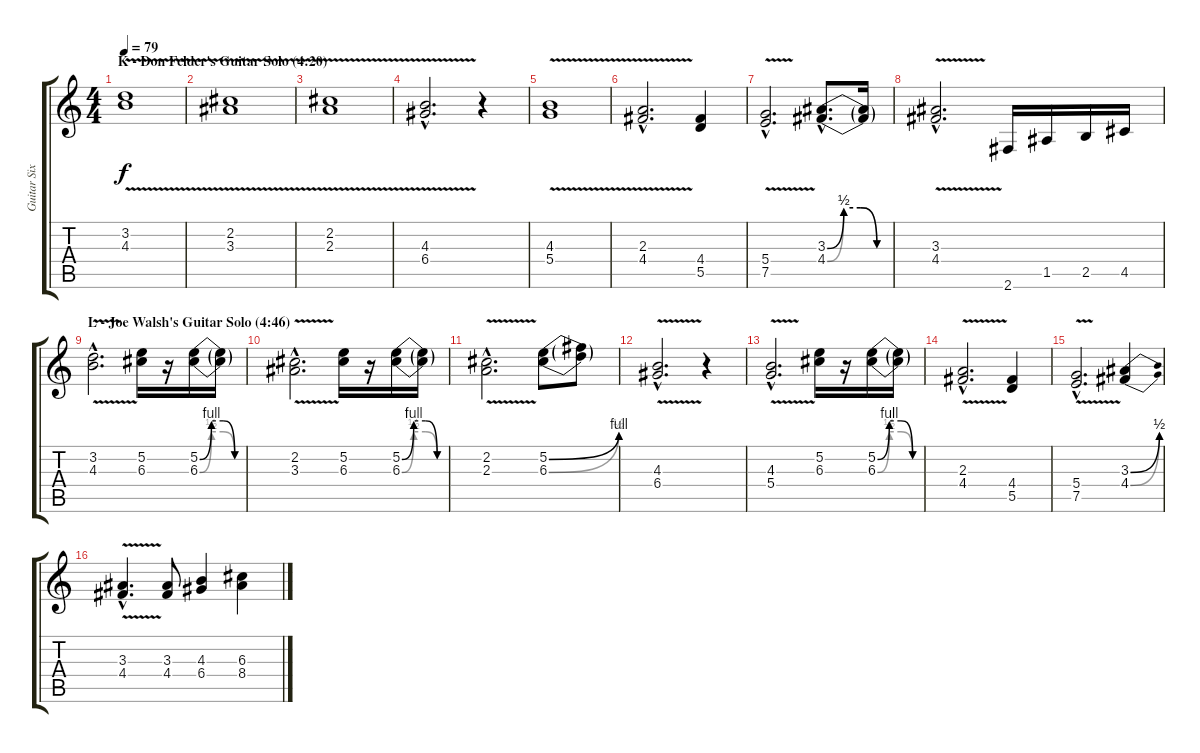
\track ("Guitar Six" "Guitar Six") {instrument distortionguitar}
\staff {score tabs}
\tuning (E4 B3 G3 D3 A2 E2) {hide}
\ts (4 4)
\section ("" "K - Don Felder's Guitar Solo (4:20)")
\tempo 79
\clef g2
\ks c
(3.2{v} 4.3{v}).1{dy f} |
(2.2{v} 3.3{v}).1 |
(2.2{v} 2.3{v}).1 |
(4.3{v hac} 6.4{v hac}).2{d} r.4 |
(4.3{v} 5.4{v}).1 |
(2.3{v hac} 4.4{v hac}).2{d} (4.4 5.5).4 |
(5.4{v hac} 7.5{v hac}).2{d} (3.3{be (custom 0 0 15 2 30 2 45 0 60 0) hac} 4.4{be (custom 0 0 15 2 30 2 45 0 60 0) hac}).8{d} (3.3{t} 4.4{t}).16 |
(3.3{v hac} 4.4{v hac}).2{d} 2.6.16 1.5.16 2.5.16 4.5.16 |
\section ("" "L - Joe Walsh's Guitar Solo (4:46)")
(3.2{v hac} 4.3{v hac}).2{d} (5.2 6.3).16 r.16 (5.2{be (custom 0 0 15 4 30 4 45 0 60 0)} 6.3{be (custom 0 0 15 2 30 2 45 0 60 0)}).16 (5.2{t} 6.3{t}).16 |
(2.2{v hac} 3.3{v hac}).2{d} (5.2 6.3).16 r.16 (5.2{be (custom 0 0 15 4 30 4 45 0 60 0)} 6.3{be (custom 0 0 15 2 30 2 45 0 60 0)}).16 (5.2{t} 6.3{t}).16 |
(2.2{v hac} 2.3{v hac}).2{d} (5.2{be (bend 0 0 60 4)} 6.3{be (bend 0 0 60 2)}).8 (5.2{t} 6.3{t}).8 |
(4.3{v hac} 6.4{v hac}).2{d} r.4 |
(4.3{v hac} 5.4{v hac}).2{d} (5.2 6.3).16 r.16 (5.2{be (custom 0 0 15 4 30 4 45 0 60 0)} 6.3{be (custom 0 0 15 2 30 2 45 0 60 0)}).16 (5.2{t} 6.3{t}).16 |
(2.3{v hac} 4.4{v hac}).2{d} (4.4 5.5).4 |
(5.4{v hac} 7.5{v hac}).2{d} (3.3{be (bend 0 0 60 2)} 4.4{be (bend 0 0 60 2)}).4 |
(3.3{v hac} 4.4{v hac}).4{d} (3.3 4.4).8 (4.3 6.4).4 (6.3 8.4).4
